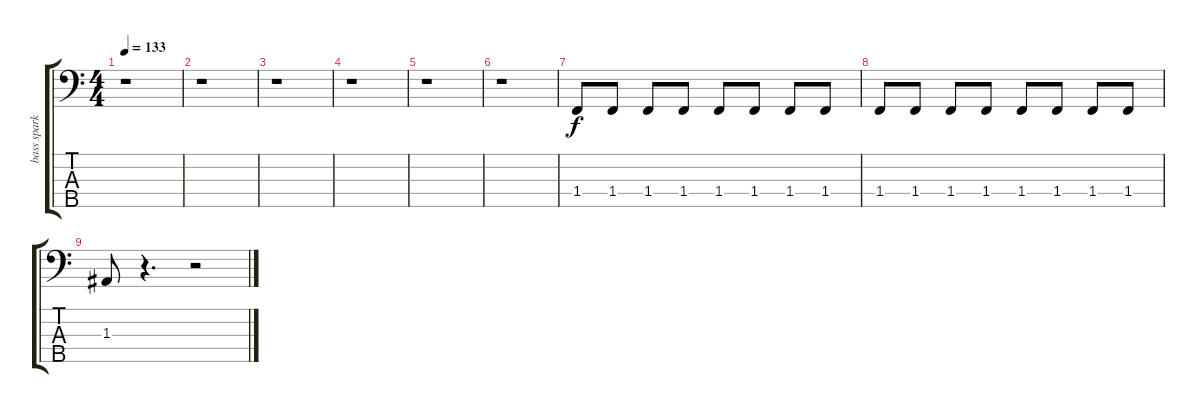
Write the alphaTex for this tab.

\track ("bass sparks" "bass spark") {instrument electricbasspick}
\staff {score tabs}
\tuning (G2 D2 A1 E1 B0) {hide}
\ts (4 4)
\tempo 133
\clef f4
\ks c
r.1{dy f} |
r.1 |
r.1 |
r.1 |
r.1 |
r.1 |
1.4.8{volume 4} 1.4.8{volume 13} 1.4.8 1.4.8 1.4.8 1.4.8 1.4.8 1.4.8 |
1.4.8 1.4.8 1.4.8 1.4.8 1.4.8 1.4.8 1.4.8 1.4.8 |
1.3.8 r.4{d} r.2
